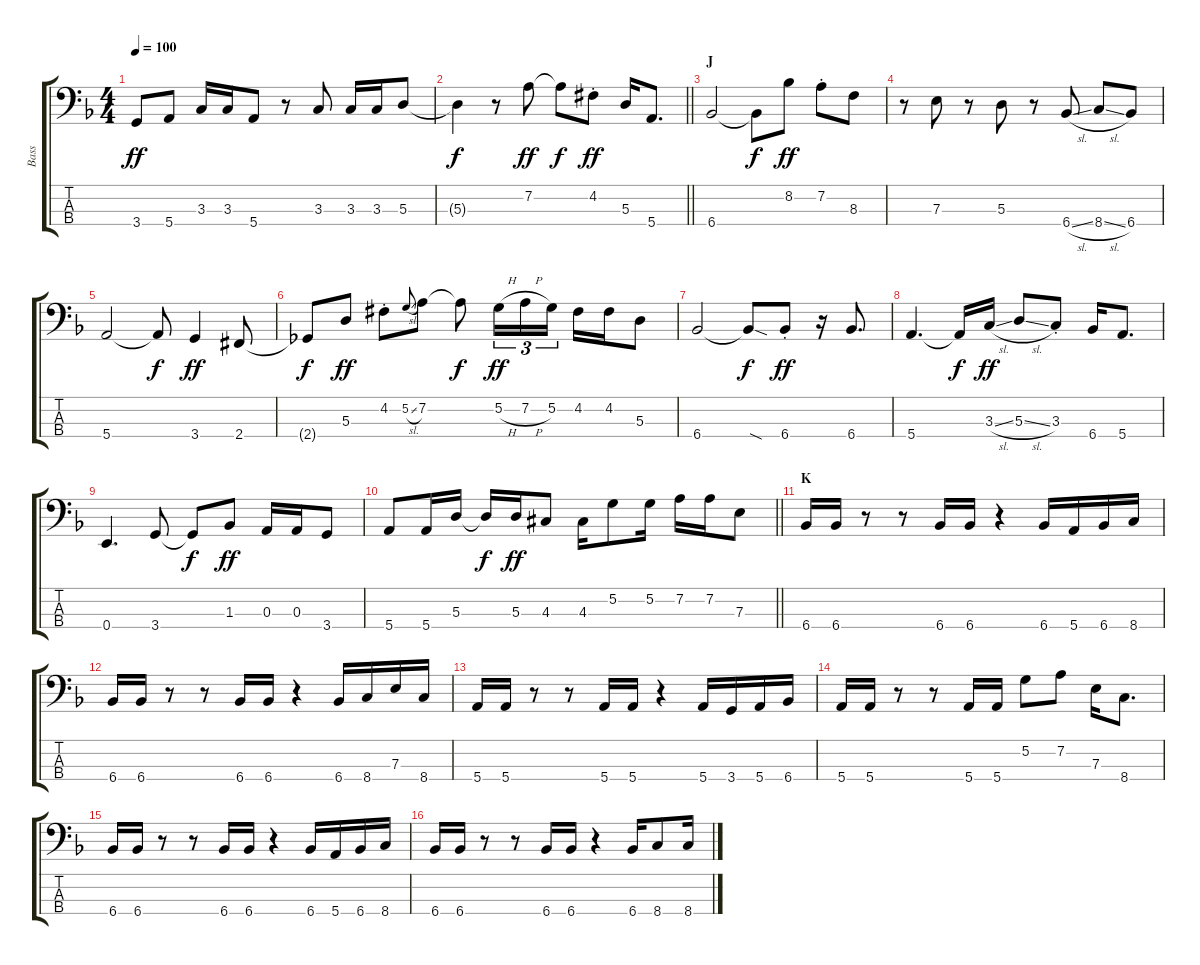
\track ("Bass" "Bass") {instrument electricbasspick}
\staff {score tabs}
\tuning (G2 D2 A1 E1) {hide}
\ts (4 4)
\tempo 100
\clef f4
\ks f
3.4.8{dy ff} 5.4.8 3.3.16 3.3.16 5.4.8 r.8 3.3.8 3.3.16 3.3.16 5.3.8 |
\barLineRight lightlight
5.3{t}.4{dy f} r.8 7.2.8{dy ff} 7.2{t}.8{dy f} 4.2{st acc #}.8{dy ff} 5.3.16 5.4.8{d} |
\section ("" "J")
6.4.2 6.4{t}.8{dy f} 8.2.8{dy ff} 7.2{st}.8 8.3.8 |
r.8 7.3.8 r.8 5.3.8 r.8 6.4{sl}.8 8.4{sl}.8 6.4.8 |
5.4.2 5.4{t}.8{dy f} 3.4.4{dy ff} 2.4{acc #}.8 |
2.4{t}.8{dy f} 5.3.8{dy ff} 4.2{st acc #}.8 5.2{sl}.8{gr onbeat} 7.2.8 7.2{t}.8{dy f} 5.2{h}.16{tu (3 2) dy ff} 7.2{h}.16{tu (3 2)} 5.2.16{tu (3 2)} 4.2{acc #}.16 4.2{acc #}.16 5.3.8 |
6.4.2 6.4{sod t}.8{dy f} 6.4{st}.8{dy ff} r.16 6.4.8{d} |
5.4.4{d} 5.4{t}.16{dy f} 3.3{sl}.16{dy ff} 5.3{sl}.8 3.3{st}.8 6.4.16 5.4.8{d} |
0.4.4{d} 3.4.8 3.4{t}.8{dy f} 1.3.8{dy ff} 0.3.16 0.3.16 3.4.8 |
\barLineRight lightlight
5.4.8 5.4.16 5.3.16 5.3{t}.16{dy f} 5.3.16{dy ff} 4.3{acc #}.8 4.3{acc #}.16 5.2.8 5.2.16 7.2.16 7.2.16 7.3.8 |
\section ("" "K")
6.4.16 6.4.16 r.8 r.8 6.4.16 6.4.16 r.4 6.4.16 5.4.16 6.4.16 8.4.16 |
6.4.16 6.4.16 r.8 r.8 6.4.16 6.4.16 r.4 6.4.16 8.4.16 7.3.16 8.4.16 |
5.4.16 5.4.16 r.8 r.8 5.4.16 5.4.16 r.4 5.4.16 3.4.16 5.4.16 6.4.16 |
5.4.16 5.4.16 r.8 r.8 5.4.16 5.4.16 5.2.8 7.2.8 7.3.16 8.4.8{d} |
6.4.16 6.4.16 r.8 r.8 6.4.16 6.4.16 r.4 6.4.16 5.4.16 6.4.16 8.4.16 |
6.4.16 6.4.16 r.8 r.8 6.4.16 6.4.16 r.4 6.4.16 8.4.8 8.4.16
